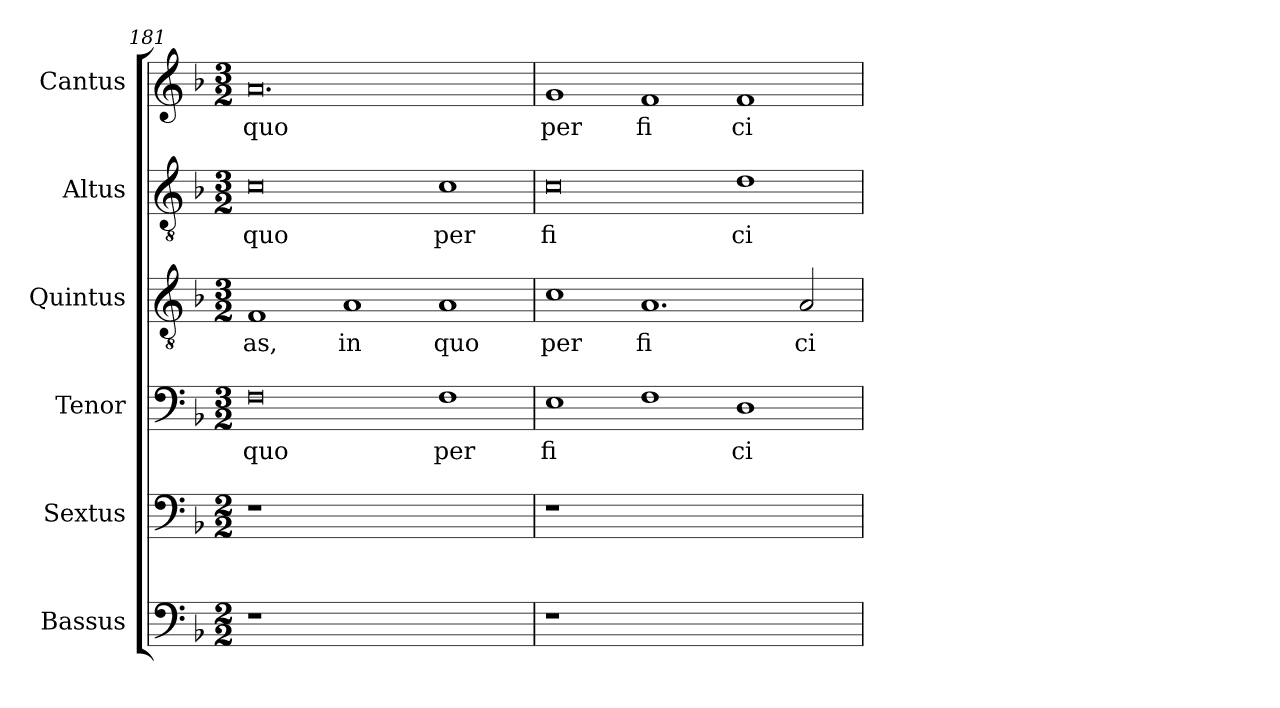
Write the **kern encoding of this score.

**kern	**kern	**kern	**text	**kern	**text	**kern	**text	**kern	**text
*part6	*part5	*part4	*part4	*part3	*part3	*part2	*part2	*part1	*part1
*staff6	*staff5	*staff4	*staff4	*staff3	*staff3	*staff2	*staff2	*staff1	*staff1
*I"Bassus	*I"Sextus	*I"Tenor	*	*I"Quintus	*	*I"Altus	*	*I"Cantus	*
*clefF4	*clefF4	*clefF4	*	*clefGv2	*	*clefGv2	*	*clefG2	*
*k[b-]	*k[b-]	*k[b-]	*	*k[b-]	*	*k[b-]	*	*k[b-]	*
*F:	*F:	*F:	*	*F:	*	*F:	*	*F:	*
*M2/2	*M2/2	*M3/2	*	*M3/2	*	*M3/2	*	*M3/2	*
=181	=181	=181	=181	=181	=181	=181	=181	=181	=181
!	!	!	!LO:LY:b:cj	!	!LO:LY:b:cj	!	!LO:LY:b:cj	!	!LO:LY:b:cj
1r	1r	0F	quo	1F	as,	0c	quo	0.a	quo
!	!	!	!	!	!LO:LY:b:cj	!	!	!	!
0ryy	0ryy	.	.	1A	in	.	.	.	.
!	!	!	!LO:LY:b:cj	!	!LO:LY:b:cj	!	!LO:LY:b:cj	!	!
.	.	1F	per	1A	quo	1c	per	.	.
=182	=182	=182	=182	=182	=182	=182	=182	=182	=182
!	!	!	!LO:LY:b:cj	!	!LO:LY:b:cj	!	!LO:LY:b:cj	!	!LO:LY:b:cj
1r	1r	1E	fi	1c	per	0c	fi	1g	per
!	!	!	!	!	!LO:LY:b:cj	!	!	!	!LO:LY:b:cj
0ryy	0ryy	1F	.	1.A	fi	.	.	1f	fi
!	!	!	!LO:LY:b:cj	!	!	!	!LO:LY:b:cj	!	!LO:LY:b:cj
.	.	1D	ci	.	.	1d	ci	1f	ci
!	!	!	!	!	!LO:LY:b:cj	!	!	!	!
.	.	.	.	2A/	ci	.	.	.	.
=	=	=	=	=	=	=	=	=	=
*-	*-	*-	*-	*-	*-	*-	*-	*-	*-
